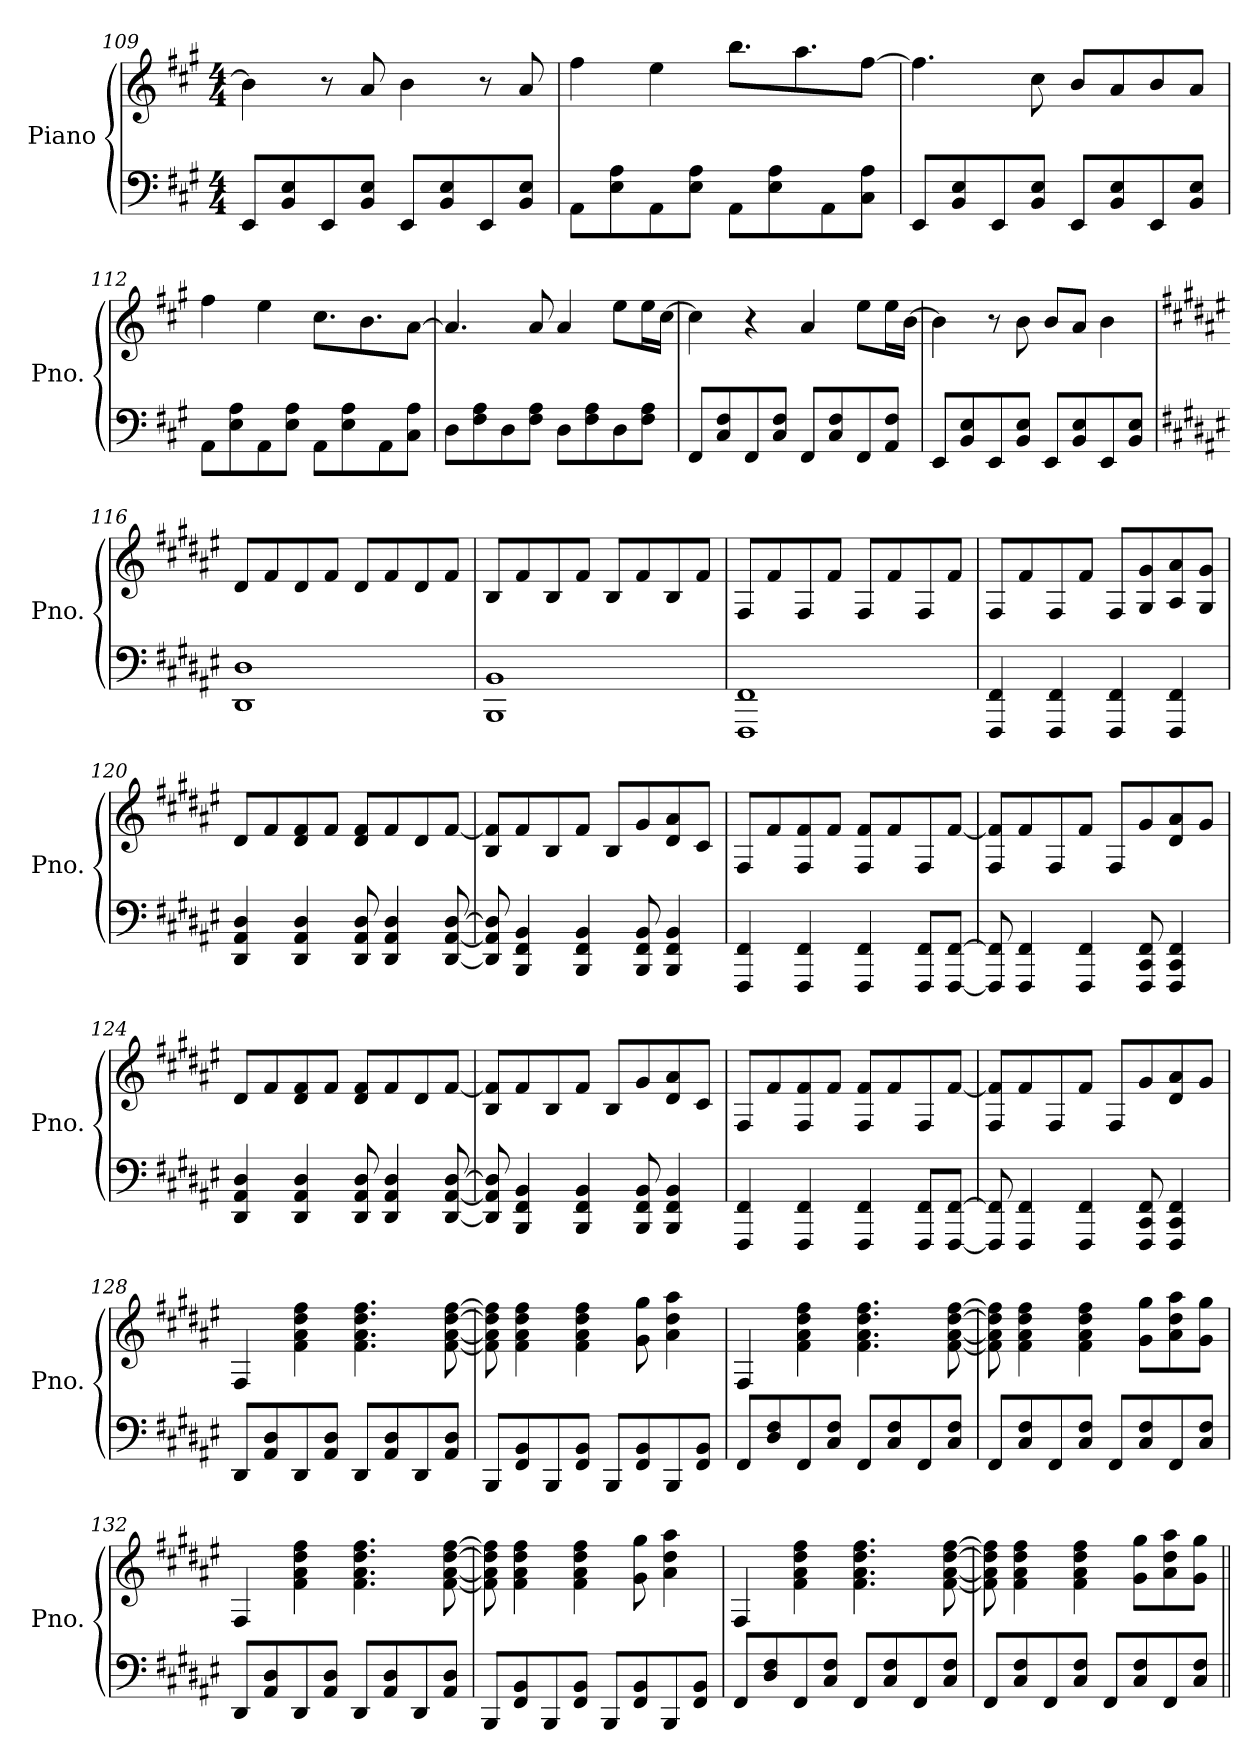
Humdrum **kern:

**kern	**kern
*part1	*part1
*staff2	*staff1
*I"Piano	*
*I'Pno.	*
*clefF4	*clefG2
*k[f#c#g#]	*k[f#c#g#]
*M4/4	*M4/4
=109	=109
8EE/L	4b\]
8BB/ 8E/	.
8EE/	8r
8BB/ 8E/J	8a/
8EE/L	4b\
8BB/ 8E/	.
8EE/	8r
8BB/ 8E/J	8a/
=110	=110
8AA\L	4ff#\
8E\ 8A\	.
8AA\	4ee\
8E\ 8A\J	.
8AA\L	8.bb\L
8E\ 8A\	.
.	8.aa\
8AA\	.
8C#\ 8A\J	[8ff#\J
=111	=111
8EE/L	4.ff#\]
8BB/ 8E/	.
8EE/	.
8BB/ 8E/J	8cc#\
8EE/L	8b/L
8BB/ 8E/	8a/
8EE/	8b/
8BB/ 8E/J	8a/J
=112	=112
8AA\L	4ff#\
8E\ 8A\	.
8AA\	4ee\
8E\ 8A\J	.
8AA\L	8.cc#\L
8E\ 8A\	.
.	8.b\
8AA\	.
8C#\ 8A\J	[8a\J
!!LO:LB:g=z
=113	=113
8D\L	4.a/]
8F#\ 8A\	.
8D\	.
8F#\ 8A\J	8a/
8D\L	4a/
8F#\ 8A\	.
8D\	8ee\L
8F#\ 8A\J	16ee\L
.	[16cc#\JJ
=114	=114
8FF#/L	4cc#\]
8C#/ 8F#/	.
8FF#/	4r
8C#/ 8F#/J	.
8FF#/L	4a/
8C#/ 8F#/	.
8FF#/	8ee\L
8AA/ 8F#/J	16ee\L
.	[16b\JJ
=115	=115
8EE/L	4b\]
8BB/ 8E/	.
8EE/	8r
8BB/ 8E/J	8b\
8EE/L	8b/L
8BB/ 8E/	8a/J
8EE/	4b\
8BB/ 8E/J	.
=116	=116
*k[f#c#g#d#a#e#]	*k[f#c#g#d#a#e#]
*	*MM140
1DD# 1D#	8d#/L
.	8f#/
.	8d#/
.	8f#/J
.	8d#/L
.	8f#/
.	8d#/
.	8f#/J
=117	=117
1BBB 1BB	8B/L
.	8f#/
.	8B/
.	8f#/J
.	8B/L
.	8f#/
.	8B/
.	8f#/J
!!LO:LB:g=z
=118	=118
1FFF# 1FF#	8F#/L
.	8f#/
.	8F#/
.	8f#/J
.	8F#/L
.	8f#/
.	8F#/
.	8f#/J
=119	=119
4FFF#/ 4FF#/	8F#/L
.	8f#/
4FFF#/ 4FF#/	8F#/
.	8f#/J
4FFF#/ 4FF#/	8F#/L
.	8G#/ 8g#/
4FFF#/ 4FF#/	8A#/ 8a#/
.	8G#/ 8g#/J
=120	=120
4DD#/ 4AA#/ 4D#/	8d#/L
.	8f#/
4DD#/ 4AA#/ 4D#/	8d#/ 8f#/
.	8f#/J
8DD#/ 8AA#/ 8D#/	8d#/ 8f#/L
4DD#/ 4AA#/ 4D#/	8f#/
.	8d#/
[8DD#/ [8AA#/ [8D#/	[8f#/J
=121	=121
8DD#/] 8AA#/] 8D#/]	8B/ 8f#/]L
4BBB/ 4FF#/ 4BB/	8f#/
.	8B/
4BBB/ 4FF#/ 4BB/	8f#/J
.	8B/L
8BBB/ 8FF#/ 8BB/	8g#/
4BBB/ 4FF#/ 4BB/	8d#/ 8a#/
.	8c#/J
!!LO:LB:g=z
=122	=122
4FFF#/ 4FF#/	8F#/L
.	8f#/
4FFF#/ 4FF#/	8F#/ 8f#/
.	8f#/J
4FFF#/ 4FF#/	8F#/ 8f#/L
.	8f#/
8FFF#/ 8FF#/L	8F#/
[8FFF#/ [8FF#/J	[8f#/J
!!LO:LB:g=z
=123	=123
8FFF#/] 8FF#/]	8F#/ 8f#/]L
4FFF#/ 4FF#/	8f#/
.	8F#/
4FFF#/ 4FF#/	8f#/J
.	8F#/L
8FFF#/ 8CC#/ 8FF#/	8g#/
4FFF#/ 4CC#/ 4FF#/	8d#/ 8a#/
.	8g#/J
=124	=124
4DD#/ 4AA#/ 4D#/	8d#/L
.	8f#/
4DD#/ 4AA#/ 4D#/	8d#/ 8f#/
.	8f#/J
8DD#/ 8AA#/ 8D#/	8d#/ 8f#/L
4DD#/ 4AA#/ 4D#/	8f#/
.	8d#/
[8DD#/ [8AA#/ [8D#/	[8f#/J
=125	=125
8DD#/] 8AA#/] 8D#/]	8B/ 8f#/]L
4BBB/ 4FF#/ 4BB/	8f#/
.	8B/
4BBB/ 4FF#/ 4BB/	8f#/J
.	8B/L
8BBB/ 8FF#/ 8BB/	8g#/
4BBB/ 4FF#/ 4BB/	8d#/ 8a#/
.	8c#/J
=126	=126
4FFF#/ 4FF#/	8F#/L
.	8f#/
4FFF#/ 4FF#/	8F#/ 8f#/
.	8f#/J
4FFF#/ 4FF#/	8F#/ 8f#/L
.	8f#/
8FFF#/ 8FF#/L	8F#/
[8FFF#/ [8FF#/J	[8f#/J
!!LO:PB:g=z
=127	=127
8FFF#/] 8FF#/]	8F#/ 8f#/]L
4FFF#/ 4FF#/	8f#/
.	8F#/
4FFF#/ 4FF#/	8f#/J
.	8F#/L
8FFF#/ 8CC#/ 8FF#/	8g#/
4FFF#/ 4CC#/ 4FF#/	8d#/ 8a#/
.	8g#/J
=128	=128
8DD#/L	4F#/
8AA#/ 8D#/	.
8DD#/	4f#\ 4a#\ 4dd#\ 4ff#\
8AA#/ 8D#/J	.
8DD#/L	4.f#\ 4.a#\ 4.dd#\ 4.ff#\
8AA#/ 8D#/	.
8DD#/	.
8AA#/ 8D#/J	[8f#\ [8a#\ [8dd#\ [8ff#\
=129	=129
8BBB/L	8f#\] 8a#\] 8dd#\] 8ff#\]
8FF#/ 8BB/	4f#\ 4a#\ 4dd#\ 4ff#\
8BBB/	.
8FF#/ 8BB/J	4f#\ 4a#\ 4dd#\ 4ff#\
8BBB/L	.
8FF#/ 8BB/	8g#\ 8gg#\
8BBB/	4a#\ 4dd#\ 4aa#\
8FF#/ 8BB/J	.
=130	=130
8FF#/L	4F#/
8D#/ 8F#/	.
8FF#/	4f#\ 4a#\ 4dd#\ 4ff#\
8C#/ 8F#/J	.
8FF#/L	4.f#\ 4.a#\ 4.dd#\ 4.ff#\
8C#/ 8F#/	.
8FF#/	.
8C#/ 8F#/J	[8f#\ [8a#\ [8dd#\ [8ff#\
=131	=131
8FF#/L	8f#\] 8a#\] 8dd#\] 8ff#\]
8C#/ 8F#/	4f#\ 4a#\ 4dd#\ 4ff#\
8FF#/	.
8C#/ 8F#/J	4f#\ 4a#\ 4dd#\ 4ff#\
8FF#/L	.
8C#/ 8F#/	8g#\ 8gg#\L
8FF#/	8a#\ 8dd#\ 8aa#\
8C#/ 8F#/J	8g#\ 8gg#\J
!!LO:PB:g=z
=132	=132
8DD#/L	4F#/
8AA#/ 8D#/	.
8DD#/	4f#\ 4a#\ 4dd#\ 4ff#\
8AA#/ 8D#/J	.
8DD#/L	4.f#\ 4.a#\ 4.dd#\ 4.ff#\
8AA#/ 8D#/	.
8DD#/	.
8AA#/ 8D#/J	[8f#\ [8a#\ [8dd#\ [8ff#\
=133	=133
8BBB/L	8f#\] 8a#\] 8dd#\] 8ff#\]
8FF#/ 8BB/	4f#\ 4a#\ 4dd#\ 4ff#\
8BBB/	.
8FF#/ 8BB/J	4f#\ 4a#\ 4dd#\ 4ff#\
8BBB/L	.
8FF#/ 8BB/	8g#\ 8gg#\
8BBB/	4a#\ 4dd#\ 4aa#\
8FF#/ 8BB/J	.
=134	=134
8FF#/L	4F#/
8D#/ 8F#/	.
8FF#/	4f#\ 4a#\ 4dd#\ 4ff#\
8C#/ 8F#/J	.
8FF#/L	4.f#\ 4.a#\ 4.dd#\ 4.ff#\
8C#/ 8F#/	.
8FF#/	.
8C#/ 8F#/J	[8f#\ [8a#\ [8dd#\ [8ff#\
=135	=135
8FF#/L	8f#\] 8a#\] 8dd#\] 8ff#\]
8C#/ 8F#/	4f#\ 4a#\ 4dd#\ 4ff#\
8FF#/	.
8C#/ 8F#/J	4f#\ 4a#\ 4dd#\ 4ff#\
8FF#/L	.
8C#/ 8F#/	8g#\ 8gg#\L
8FF#/	8a#\ 8dd#\ 8aa#\
8C#/ 8F#/J	8g#\ 8gg#\J
=||	=||
*-	*-
